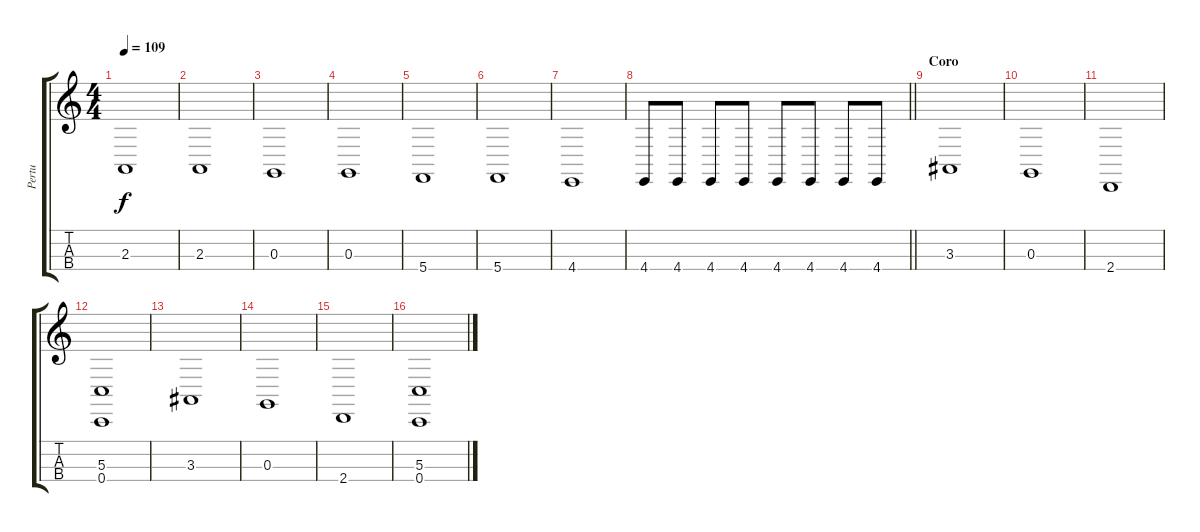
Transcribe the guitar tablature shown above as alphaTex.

\track ("Pertu" "Pertu") {instrument cello}
\staff {score tabs}
\tuning (A3 D3 G2 C2) {hide}
\ts (4 4)
\tempo 109
\clef g2
\ks c
2.3.1{dy f} |
2.3.1 |
0.3.1 |
0.3.1 |
5.4.1 |
5.4.1 |
4.4.1 |
\barLineRight lightlight
4.4.8 4.4.8 4.4.8 4.4.8 4.4.8 4.4.8 4.4.8 4.4.8 |
\section ("" "Coro")
3.3.1 |
0.3.1 |
2.4.1 |
(5.3 0.4).1 |
3.3.1 |
0.3.1 |
2.4.1 |
(5.3 0.4).1
